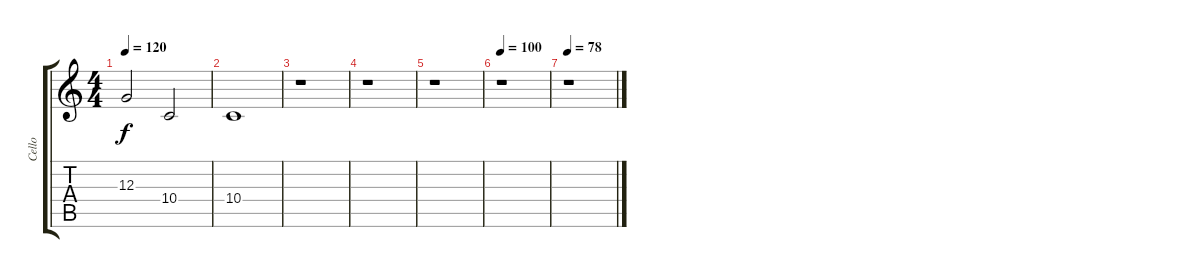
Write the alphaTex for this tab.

\track ("Cello" "Cello") {instrument cello}
\staff {score tabs}
\tuning (E4 B3 G3 D3 A2 E2) {hide}
\ts (4 4)
\tempo 120
\clef g2
\ks c
12.3.2{dy f} 10.4.2 |
10.4.1 |
r.1 |
r.1 |
r.1 |
\tempo 100
r.1 |
\tempo 78
r.1
